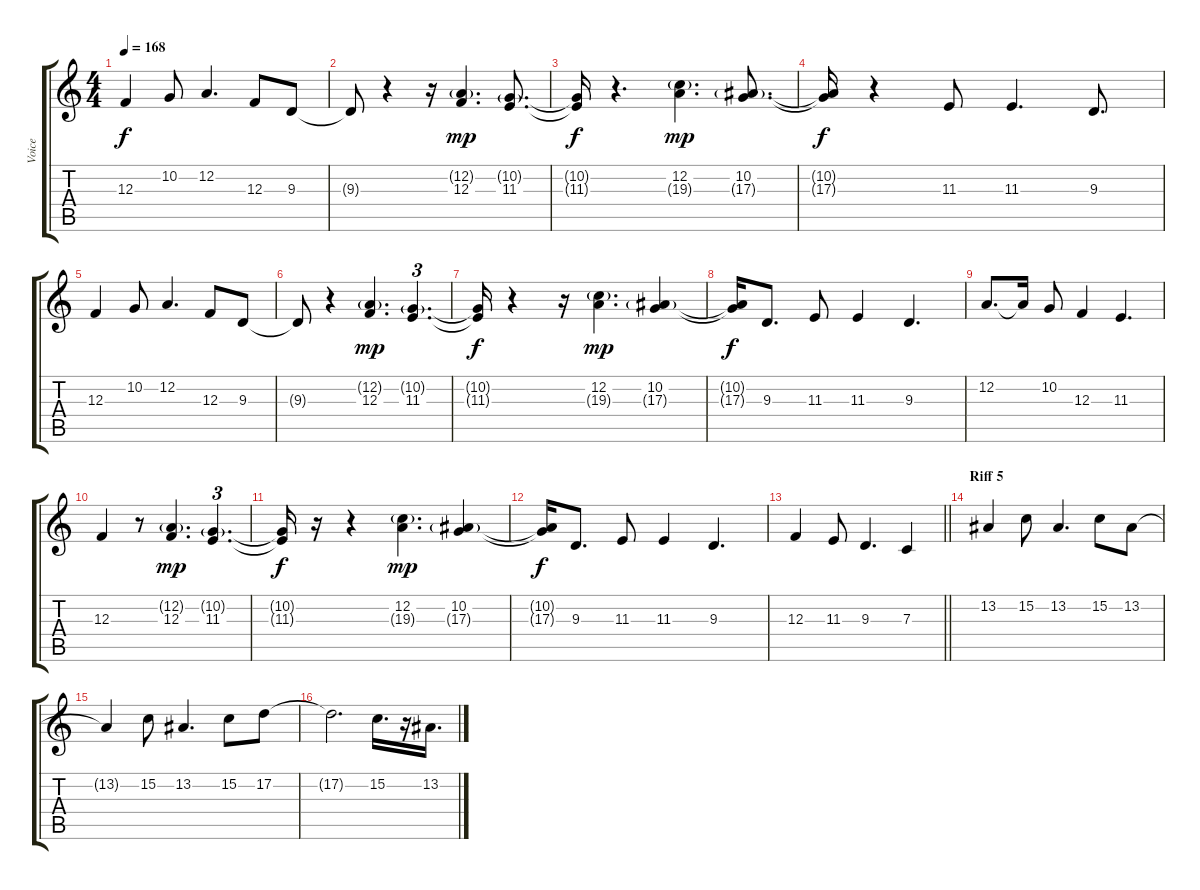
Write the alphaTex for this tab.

\track ("Voice" "Voice") {instrument cello}
\staff {score tabs}
\tuning (D4 A3 F3 C3 G2 D2) {hide}
\ts (4 4)
\tempo 168
\clef g2
\ks c
12.3.4{dy f} 10.2.8 12.2.4{d} 12.3.8 9.3.8 |
9.3{t}.8 r.4 r.16 (12.2{g} 12.3).4{d dy mp} (10.2{g} 11.3).8{d} |
(10.2{t} 11.3{t}).16{dy f} r.4{d} (12.2 19.3{g}).4{d dy mp} (10.2 17.3{g}).8{d} |
(10.2{t} 17.3{t}).16{dy f} r.4 11.3.8 11.3.4{d} 9.3.8{d} |
12.3.4 10.2.8 12.2.4{d} 12.3.8 9.3.8 |
9.3{t}.8 r.4 (12.2{g} 12.3).4{d dy mp} (10.2{g} 11.3).4{d tu (3 2)} |
(10.2{t} 11.3{t}).16{dy f} r.4 r.16 (12.2 19.3{g}).4{d dy mp} (10.2 17.3{g}).4 |
(10.2{t} 17.3{t}).16{dy f} 9.3.8{d} 11.3.8 11.3.4 9.3.4{d} |
12.2.8{d} 12.2{t}.16 10.2.8 12.3.4 11.3.4{d} |
12.3.4 r.8 (12.2{g} 12.3).4{d dy mp} (10.2{g} 11.3).4{d tu (3 2)} |
(10.2{t} 11.3{t}).16{dy f} r.16 r.4 (12.2 19.3{g}).4{d dy mp} (10.2 17.3{g}).4 |
(10.2{t} 17.3{t}).16{dy f} 9.3.8{d} 11.3.8 11.3.4 9.3.4{d} |
\barLineRight lightlight
12.3.4 11.3.8 9.3.4{d} 7.3.4 |
\section ("" "Riff 5")
13.2.4 15.2.8 13.2.4{d} 15.2.8 13.2.8 |
13.2{t}.4 15.2.8 13.2.4{d} 15.2.8 17.2.8 |
17.2{t}.2{d} 15.2.16{d} r.16 13.2.16{d}
